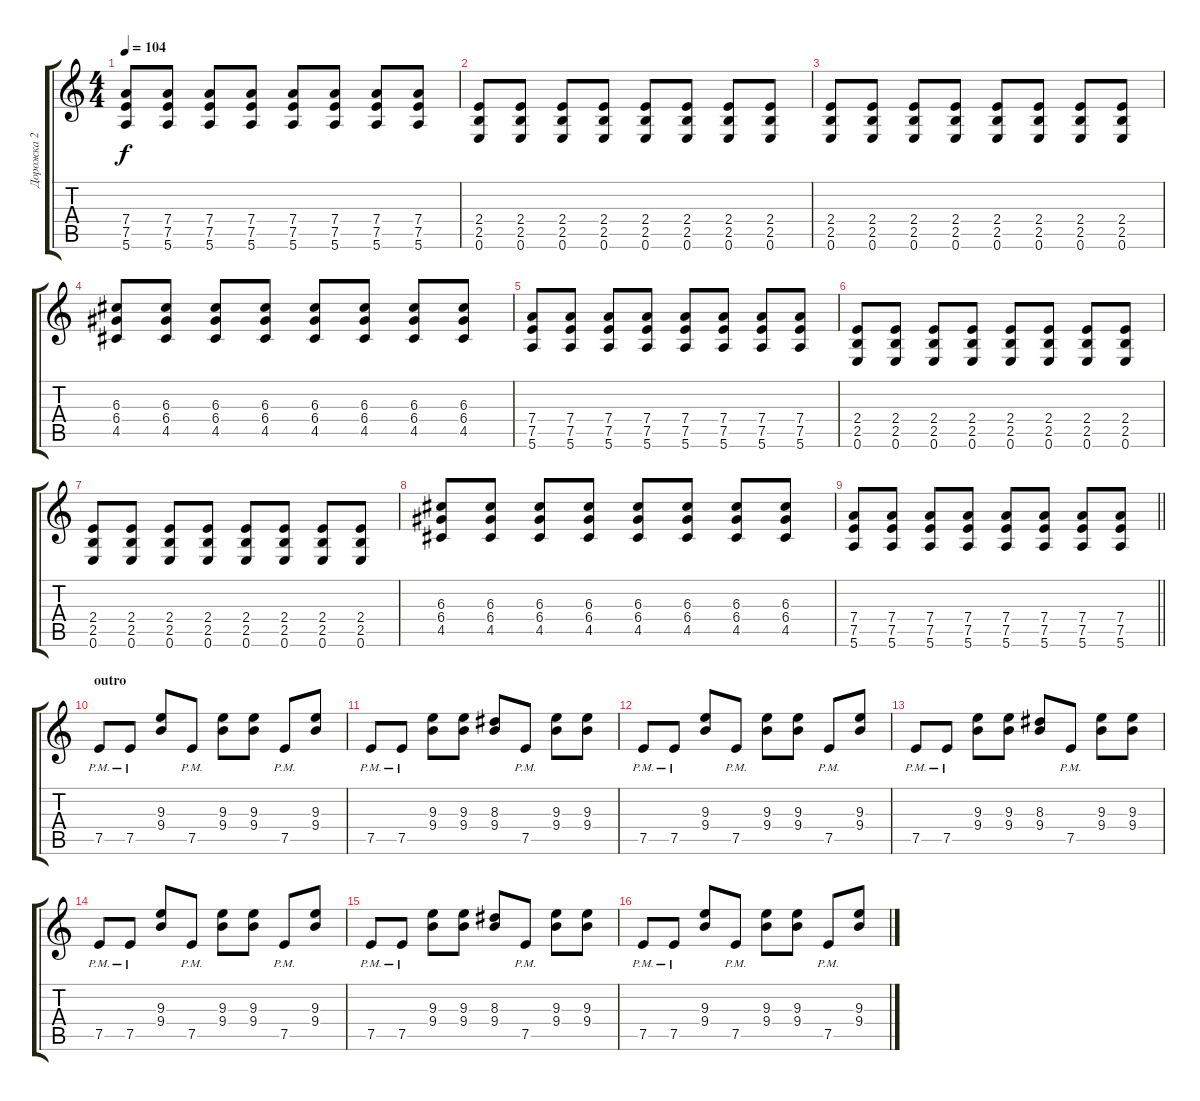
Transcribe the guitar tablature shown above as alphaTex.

\track ("Дорожка 2" "Дорожка 2") {instrument distortionguitar}
\staff {score tabs}
\tuning (E4 B3 G3 D3 A2 E2) {hide}
\ts (4 4)
\tempo 104
\clef g2
\ks c
(7.4 7.5 5.6).8{dy f} (7.4 7.5 5.6).8 (7.4 7.5 5.6).8 (7.4 7.5 5.6).8 (7.4 7.5 5.6).8 (7.4 7.5 5.6).8 (7.4 7.5 5.6).8 (7.4 7.5 5.6).8 |
(2.4 2.5 0.6).8 (2.4 2.5 0.6).8 (2.4 2.5 0.6).8 (2.4 2.5 0.6).8 (2.4 2.5 0.6).8 (2.4 2.5 0.6).8 (2.4 2.5 0.6).8 (2.4 2.5 0.6).8 |
(2.4 2.5 0.6).8 (2.4 2.5 0.6).8 (2.4 2.5 0.6).8 (2.4 2.5 0.6).8 (2.4 2.5 0.6).8 (2.4 2.5 0.6).8 (2.4 2.5 0.6).8 (2.4 2.5 0.6).8 |
(6.3 6.4 4.5).8 (6.3 6.4 4.5).8 (6.3 6.4 4.5).8 (6.3 6.4 4.5).8 (6.3 6.4 4.5).8 (6.3 6.4 4.5).8 (6.3 6.4 4.5).8 (6.3 6.4 4.5).8 |
(7.4 7.5 5.6).8 (7.4 7.5 5.6).8 (7.4 7.5 5.6).8 (7.4 7.5 5.6).8 (7.4 7.5 5.6).8 (7.4 7.5 5.6).8 (7.4 7.5 5.6).8 (7.4 7.5 5.6).8 |
(2.4 2.5 0.6).8 (2.4 2.5 0.6).8 (2.4 2.5 0.6).8 (2.4 2.5 0.6).8 (2.4 2.5 0.6).8 (2.4 2.5 0.6).8 (2.4 2.5 0.6).8 (2.4 2.5 0.6).8 |
(2.4 2.5 0.6).8 (2.4 2.5 0.6).8 (2.4 2.5 0.6).8 (2.4 2.5 0.6).8 (2.4 2.5 0.6).8 (2.4 2.5 0.6).8 (2.4 2.5 0.6).8 (2.4 2.5 0.6).8 |
(6.3 6.4 4.5).8 (6.3 6.4 4.5).8 (6.3 6.4 4.5).8 (6.3 6.4 4.5).8 (6.3 6.4 4.5).8 (6.3 6.4 4.5).8 (6.3 6.4 4.5).8 (6.3 6.4 4.5).8 |
\barLineRight lightlight
(7.4 7.5 5.6).8 (7.4 7.5 5.6).8 (7.4 7.5 5.6).8 (7.4 7.5 5.6).8 (7.4 7.5 5.6).8 (7.4 7.5 5.6).8 (7.4 7.5 5.6).8 (7.4 7.5 5.6).8 |
\section ("" "outro")
7.5{pm}.8 7.5{pm}.8 (9.3 9.4).8 7.5{pm}.8 (9.3 9.4).8 (9.3 9.4).8 7.5{pm}.8 (9.3 9.4).8 |
7.5{pm}.8 7.5{pm}.8 (9.3 9.4).8 (9.3 9.4).8 (8.3 9.4).8 7.5{pm}.8 (9.3 9.4).8 (9.3 9.4).8 |
7.5{pm}.8 7.5{pm}.8 (9.3 9.4).8 7.5{pm}.8 (9.3 9.4).8 (9.3 9.4).8 7.5{pm}.8 (9.3 9.4).8 |
7.5{pm}.8 7.5{pm}.8 (9.3 9.4).8 (9.3 9.4).8 (8.3 9.4).8 7.5{pm}.8 (9.3 9.4).8 (9.3 9.4).8 |
7.5{pm}.8 7.5{pm}.8 (9.3 9.4).8 7.5{pm}.8 (9.3 9.4).8 (9.3 9.4).8 7.5{pm}.8 (9.3 9.4).8 |
7.5{pm}.8 7.5{pm}.8 (9.3 9.4).8 (9.3 9.4).8 (8.3 9.4).8 7.5{pm}.8 (9.3 9.4).8 (9.3 9.4).8 |
7.5{pm}.8 7.5{pm}.8 (9.3 9.4).8 7.5{pm}.8 (9.3 9.4).8 (9.3 9.4).8 7.5{pm}.8 (9.3 9.4).8
